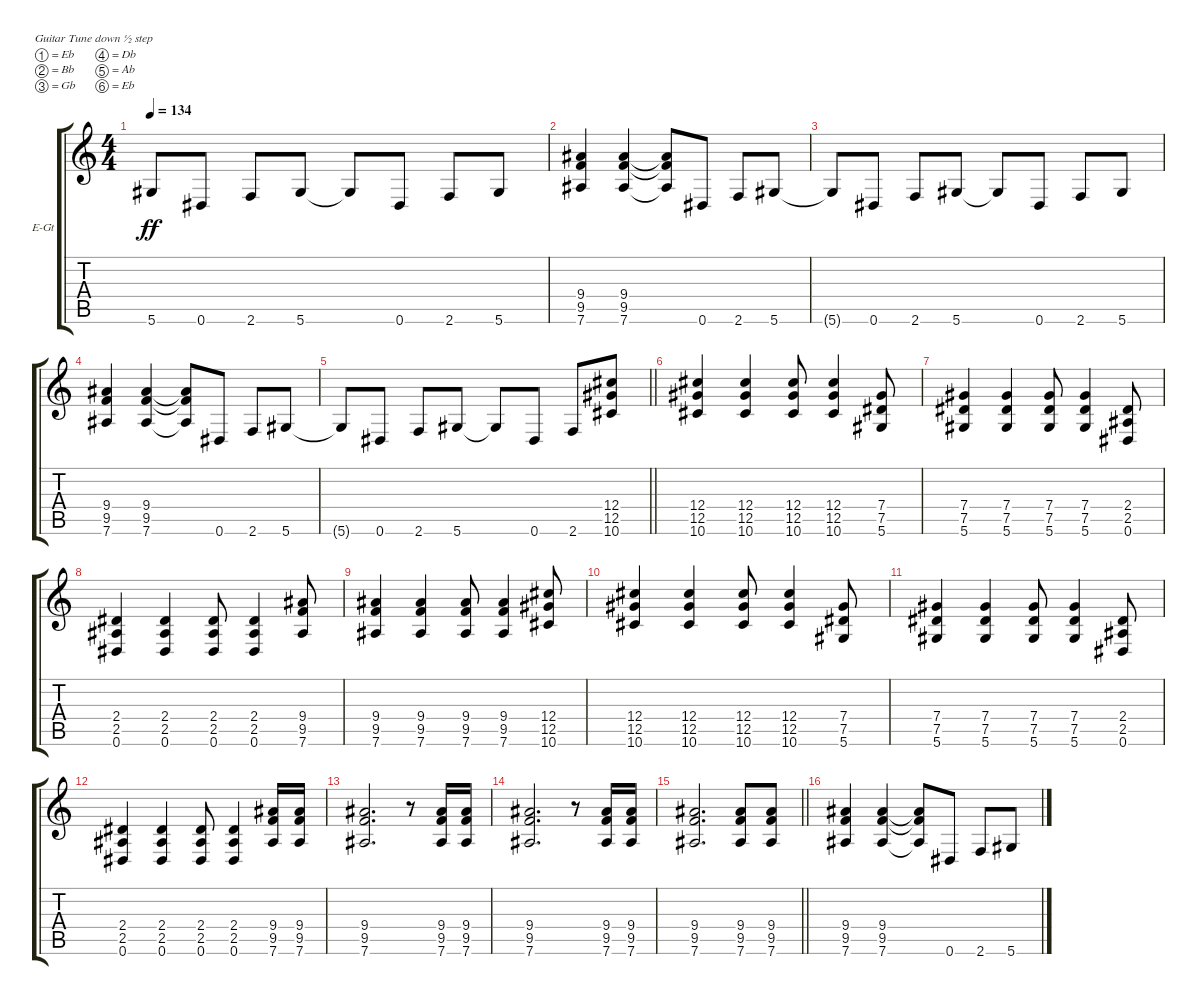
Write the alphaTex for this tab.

\bracketExtendMode groupsimilarinstruments
\firstSystemTrackNameOrientation horizontal
\otherSystemsTrackNameOrientation horizontal
\track ("Guitar 1" "E-Gt") {instrument distortionguitar}
\staff {score tabs}
\tuning (Eb4 Bb3 Gb3 Db3 Ab2 Eb2)
\ts (4 4)
\scale
0.245232
\tempo 134
\accidentals auto
\clef g2
\ottava regular
\simile none
\scale
0.266768
\ks c
5.6{t}.8{dy ff} 0.6.8 2.6.8 5.6.8 5.6{t}.8 0.6.8 2.6.8 5.6.8 |
\scale
0.254768
\scale
0.233232 (7.6 9.5 9.4).4 (7.6 9.5 9.4).4 (7.6{t} 9.5{t} 9.4{t}).8 0.6.8 2.6.8 5.6.8 |
\scale
0.245232
\scale
0.266768 5.6{t}.8 0.6.8 2.6.8 5.6.8 5.6{t}.8 0.6.8 2.6.8 5.6.8 |
\scale
0.254768
\scale
0.233232 (7.6 9.5 9.4).4 (7.6 9.5 9.4).4 (7.6{t} 9.5{t} 9.4{t}).8 0.6.8 2.6.8 5.6.8 |
\scale
0.223881
\scale
0.220588
\barLineRight lightlight
5.6{t}.8 0.6.8 2.6.8 5.6.8 5.6{t}.8 0.6.8 2.6.8 (10.6 12.5 12.4).8 |
\scale
0.320896
\scale
0.301471 (10.6 12.5 12.4).4 (10.6 12.5 12.4).4 (10.6 12.5 12.4).8 (10.6 12.5 12.4).4 (5.6 7.5 7.4).8 |
\scale
0.236318
\scale
0.220588 (5.6 7.5 7.4).4 (5.6 7.5 7.4).4 (5.6 7.5 7.4).8 (5.6 7.5 7.4).4 (0.6 2.5 2.4).8 |
\scale
0.218905
\scale
0.257353 (0.6 2.5 2.4).4 (0.6 2.5 2.4).4 (0.6 2.5 2.4).8 (0.6 2.5 2.4).4 (7.6 9.5 9.4).8 |
\scale
0.327168
\scale
0.248418 (7.6 9.5 9.4).4 (7.6 9.5 9.4).4 (7.6 9.5 9.4).8 (7.6 9.5 9.4).4 (10.6 12.5 12.4).8 |
\scale
0.242775
\scale
0.221519 (10.6 12.5 12.4).4 (10.6 12.5 12.4).4 (10.6 12.5 12.4).8 (10.6 12.5 12.4).4 (5.6 7.5 7.4).8 |
\scale
0.22659
\scale
0.253165 (5.6 7.5 7.4).4 (5.6 7.5 7.4).4 (5.6 7.5 7.4).8 (5.6 7.5 7.4).4 (0.6 2.5 2.4).8 |
\scale
0.203468
\scale
0.276899 (0.6 2.5 2.4).4 (0.6 2.5 2.4).4 (0.6 2.5 2.4).8 (0.6 2.5 2.4).4 (7.6 9.5 9.4).16 (7.6 9.5 9.4).16 |
\scale
0.30167
\scale
0.245696 (7.6 9.5 9.4).2{d} r.8 (7.6 9.5 9.4).16 (7.6 9.5 9.4).16 |
\scale
0.30167
\scale
0.276995 (7.6 9.5 9.4).2{d} r.8 (7.6 9.5 9.4).16 (7.6 9.5 9.4).16 |
\scale
0.201461
\scale
0.237872
\barLineRight lightlight
(7.6 9.5 9.4).2{d} (7.6 9.5 9.4).8 (7.6 9.5 9.4).8 |
\scale
0.195198
\scale
0.239437 (7.6 9.5 9.4).4 (7.6 9.5 9.4).4 (7.6{t} 9.5{t} 9.4{t}).8 0.6.8 2.6.8 5.6.8
